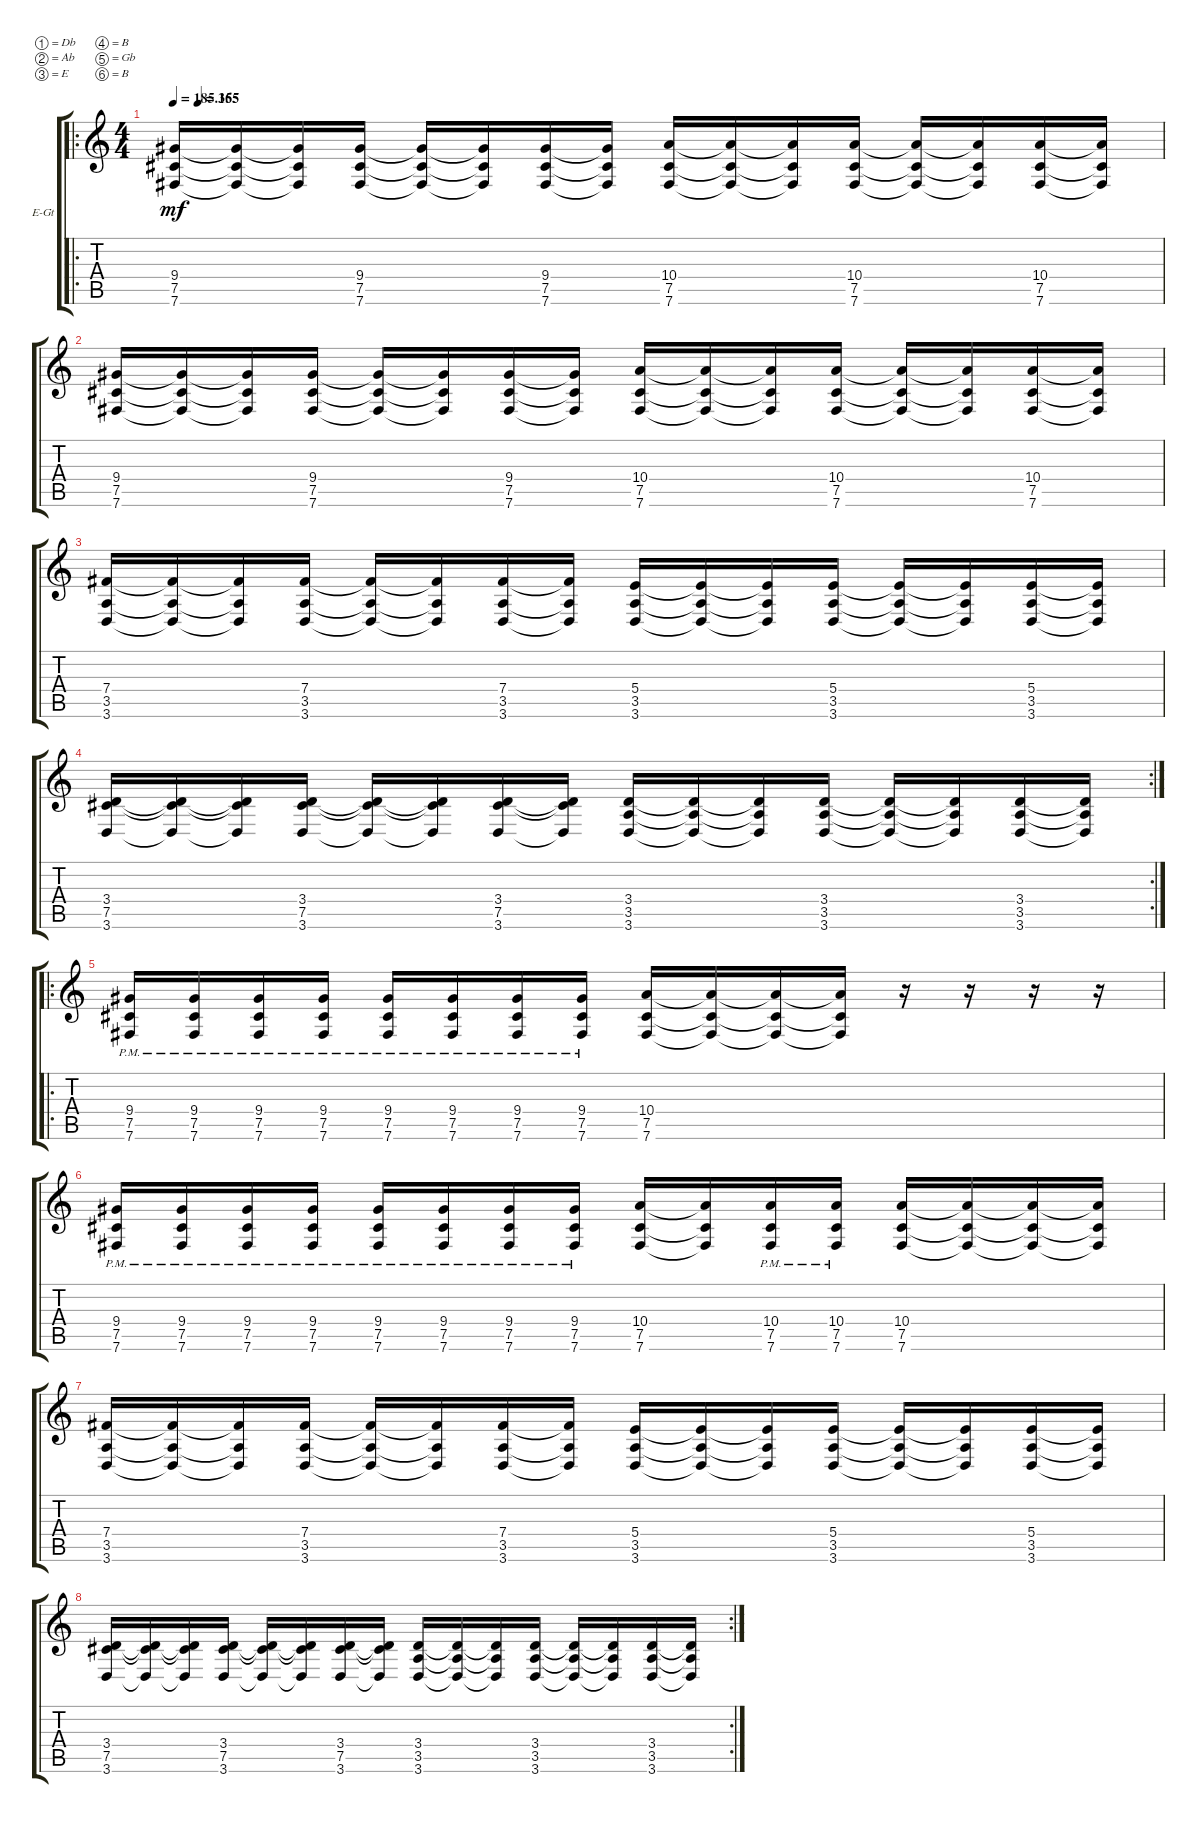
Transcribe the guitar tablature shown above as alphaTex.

\bracketExtendMode groupsimilarinstruments
\firstSystemTrackNameOrientation horizontal
\otherSystemsTrackNameOrientation horizontal
\track ("Lead" "E-Gt") {instrument distortionguitar}
\staff {score tabs}
\tuning (Db4 Ab3 E3 B2 Gb2 B1)
\ro
\ts (4 4)
\tempo
185.365
\tempo (155 0.025)
\accidentals auto
\clef g2
\ottava regular
\simile none
\ks c
(7.6 7.5 9.4).16{dy mf} (7.6{t} 7.5{t} 9.4{t}).16 (7.6{t} 7.5{t} 9.4{t}).16 (7.6 7.5 9.4).16 (7.6{t} 7.5{t} 9.4{t}).16 (7.6{t} 7.5{t} 9.4{t}).16 (7.6 7.5 9.4).16 (7.6{t} 7.5{t} 9.4{t}).16 (7.6 7.5 10.4).16 (7.6{t} 7.5{t} 10.4{t}).16 (7.6{t} 7.5{t} 10.4{t}).16 (7.6 7.5 10.4).16 (7.6{t} 7.5{t} 10.4{t}).16 (7.6{t} 7.5{t} 10.4{t}).16 (7.6 7.5 10.4).16 (7.6{t} 7.5{t} 10.4{t}).16 |
(7.6 7.5 9.4).16 (7.6{t} 7.5{t} 9.4{t}).16 (7.6{t} 7.5{t} 9.4{t}).16 (7.6 7.5 9.4).16 (7.6{t} 7.5{t} 9.4{t}).16 (7.6{t} 7.5{t} 9.4{t}).16 (7.6 7.5 9.4).16 (7.6{t} 7.5{t} 9.4{t}).16 (7.6 7.5 10.4).16 (7.6{t} 7.5{t} 10.4{t}).16 (7.6{t} 7.5{t} 10.4{t}).16 (7.6 7.5 10.4).16 (7.6{t} 7.5{t} 10.4{t}).16 (7.6{t} 7.5{t} 10.4{t}).16 (7.6 7.5 10.4).16 (7.6{t} 7.5{t} 10.4{t}).16 |
(3.6 3.5 7.4).16 (3.6{t} 3.5{t} 7.4{t}).16 (3.6{t} 3.5{t} 7.4{t}).16 (3.6 3.5 7.4).16 (3.6{t} 3.5{t} 7.4{t}).16 (3.6{t} 3.5{t} 7.4{t}).16 (3.6 3.5 7.4).16 (3.6{t} 3.5{t} 7.4{t}).16 (3.6 3.5 5.4).16 (3.6{t} 3.5{t} 5.4{t}).16 (3.6{t} 3.5{t} 5.4{t}).16 (3.6 3.5 5.4).16 (3.6{t} 3.5{t} 5.4{t}).16 (3.6{t} 3.5{t} 5.4{t}).16 (3.6 3.5 5.4).16 (3.6{t} 3.5{t} 5.4{t}).16 |
\rc 2
(3.6 7.5 3.4).16 (3.6{t} 7.5{t} 3.4{t}).16 (3.6{t} 7.5{t} 3.4{t}).16 (3.6 7.5 3.4).16 (3.6{t} 7.5{t} 3.4{t}).16 (3.6{t} 7.5{t} 3.4{t}).16 (3.6 7.5 3.4).16 (3.6{t} 7.5{t} 3.4{t}).16 (3.6 3.5 3.4).16 (3.6{t} 3.5{t} 3.4{t}).16 (3.6{t} 3.5{t} 3.4{t}).16 (3.6 3.5 3.4).16 (3.6{t} 3.5{t} 3.4{t}).16 (3.6{t} 3.5{t} 3.4{t}).16 (3.6 3.5 3.4).16 (3.6{t} 3.5{t} 3.4{t}).16 |
\ro
(7.6{pm} 7.5{pm} 9.4{pm}).16 (7.6{pm} 7.5{pm} 9.4{pm}).16 (7.6{pm} 7.5{pm} 9.4{pm}).16 (7.6{pm} 7.5{pm} 9.4{pm}).16 (7.6{pm} 7.5{pm} 9.4{pm}).16 (7.6{pm} 7.5{pm} 9.4{pm}).16 (7.6{pm} 7.5{pm} 9.4{pm}).16 (7.6{pm} 7.5{pm} 9.4{pm}).16 (7.6 7.5 10.4).16 (7.6{t} 7.5{t} 10.4{t}).16 (7.6{t} 7.5{t} 10.4{t}).16 (7.6{t} 7.5{t} 10.4{t}).16 r.16 r.16 r.16 r.16 |
(7.6{pm} 7.5{pm} 9.4{pm}).16 (7.6{pm} 7.5{pm} 9.4{pm}).16 (7.6{pm} 7.5{pm} 9.4{pm}).16 (7.6{pm} 7.5{pm} 9.4{pm}).16 (7.6{pm} 7.5{pm} 9.4{pm}).16 (7.6{pm} 7.5{pm} 9.4{pm}).16 (7.6{pm} 7.5{pm} 9.4{pm}).16 (7.6{pm} 7.5{pm} 9.4{pm}).16 (7.6 7.5 10.4).16 (7.6{t} 7.5{t} 10.4{t}).16 (7.6{pm} 7.5{pm} 10.4{pm}).16 (7.6{pm} 7.5{pm} 10.4{pm}).16 (7.6 7.5 10.4).16 (7.6{t} 7.5{t} 10.4{t}).16 (7.6{t} 7.5{t} 10.4{t}).16 (7.6{t} 7.5{t} 10.4{t}).16 |
(3.6 3.5 7.4).16 (3.6{t} 3.5{t} 7.4{t}).16 (3.6{t} 3.5{t} 7.4{t}).16 (3.6 3.5 7.4).16 (3.6{t} 3.5{t} 7.4{t}).16 (3.6{t} 3.5{t} 7.4{t}).16 (3.6 3.5 7.4).16 (3.6{t} 3.5{t} 7.4{t}).16 (3.6 3.5 5.4).16 (3.6{t} 3.5{t} 5.4{t}).16 (3.6{t} 3.5{t} 5.4{t}).16 (3.6 3.5 5.4).16 (3.6{t} 3.5{t} 5.4{t}).16 (3.6{t} 3.5{t} 5.4{t}).16 (3.6 3.5 5.4).16 (3.6{t} 3.5{t} 5.4{t}).16 |
\rc 2
(3.6 7.5 3.4).16 (3.6{t} 7.5{t} 3.4{t}).16 (3.6{t} 7.5{t} 3.4{t}).16 (3.6 7.5 3.4).16 (3.6{t} 7.5{t} 3.4{t}).16 (3.6{t} 7.5{t} 3.4{t}).16 (3.6 7.5 3.4).16 (3.6{t} 7.5{t} 3.4{t}).16 (3.6 3.5 3.4).16 (3.6{t} 3.5{t} 3.4{t}).16 (3.6{t} 3.5{t} 3.4{t}).16 (3.6 3.5 3.4).16 (3.6{t} 3.5{t} 3.4{t}).16 (3.6{t} 3.5{t} 3.4{t}).16 (3.6 3.5 3.4).16 (3.6{t} 3.5{t} 3.4{t}).16
